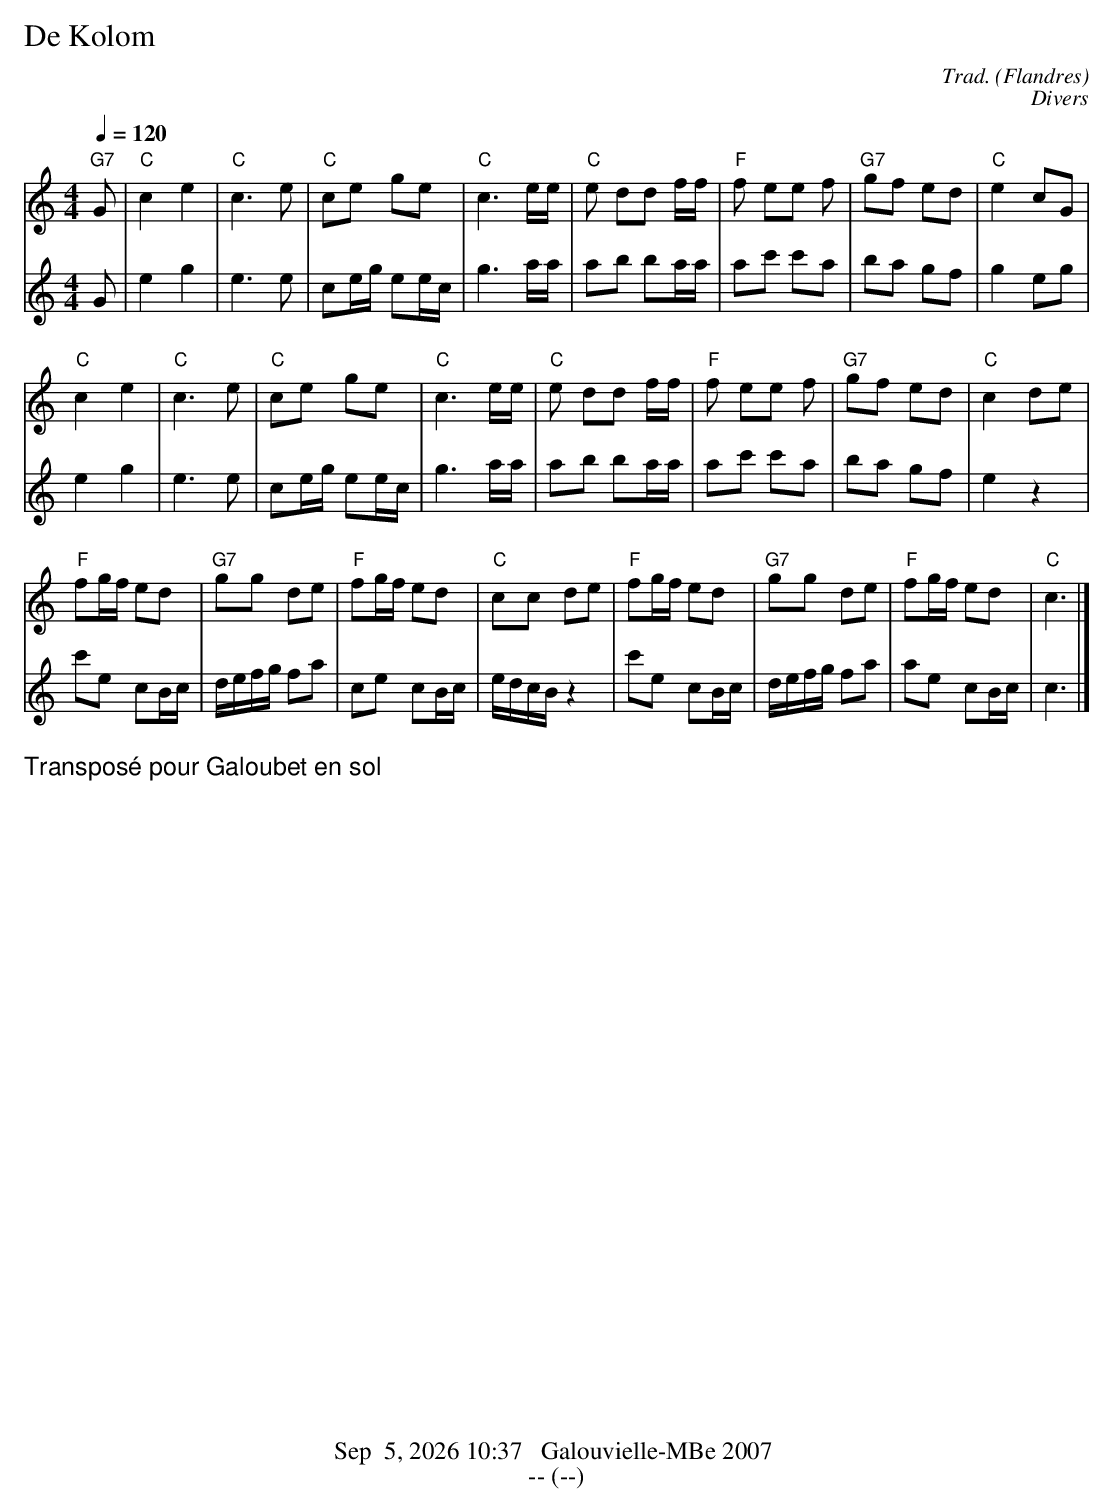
X:1
T:De Kolom
C:Trad. (Flandres)
M:4/4
L:1/8
Q:1/4=120
K:Cmaj
V:1
"G7"G| "C"c2 e2| "C"c3 e|"C"ce ge|"C"c3 e/2e/2|"C"e dd f/2f/2|"F"f ee f|"G7"gf ed|"C"e2 cG|!
"C"c2 e2|"C"c3 e|"C"ce ge|"C"c3 e/2e/2|"C"e dd f/2f/2|"F"f ee f|"G7"gf ed |"C"c2 de|!
"F"fg/2f/2 ed|"G7"gg de|"F"fg/2f/2 ed|"C"cc de|"F"fg/2f/2 ed|"G7"gg de|"F"fg/2f/2 ed|"C"c3|]
V:2
G | e2g2 | e3e | ce/2g/2 ee/2c/2 | g3a/2a/2 | ab ba/2a/2 | ac' c'a | ba gf | g2 eg |
e2g2 | e3e | ce/2g/2 ee/2c/2 | g3a/2a/2 | ab ba/2a/2 | ac' c'a | ba gf | e2z2 |
c'e cB/2c/2 | d/2e/2f/2g/2 fa | ce cB/2c/2 | e/2d/2c/2B/2 z2 | c'e cB/2c/2 | d/2e/2f/2g/2 fa | ae cB/2c/2 | c3 |]
